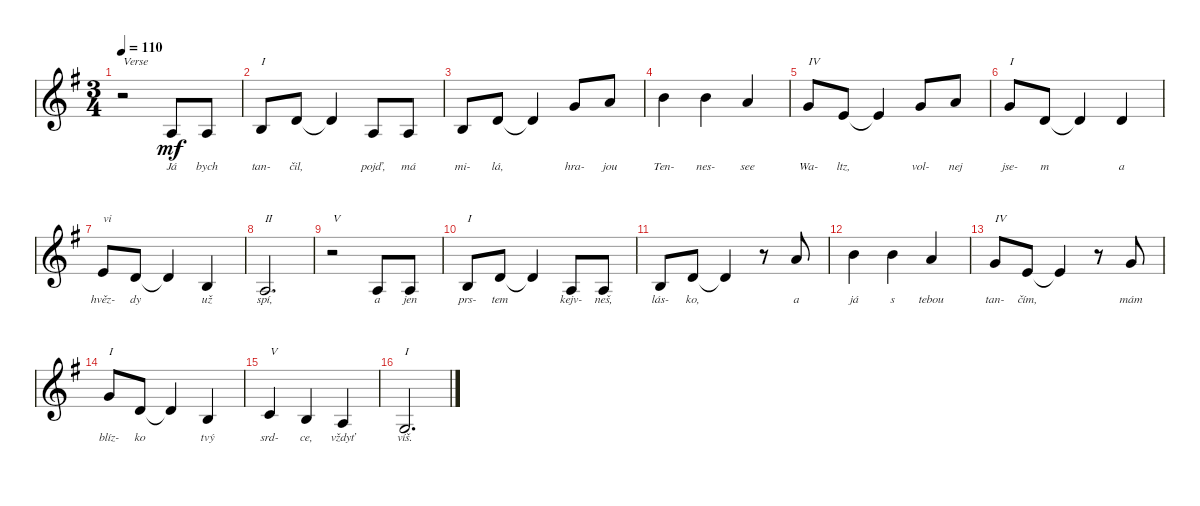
\defaultSystemsLayout 4
\bracketExtendMode groupsimilarinstruments
\singleTrackTrackNamePolicy hidden
\firstSystemTrackNameOrientation horizontal
\otherSystemsTrackNameOrientation horizontal
\track ("Lead" "S-Gt") {instrument acousticguitarsteel}
\staff {score}
\tuning (E4 B3 G3 D3 A2 E2)
\ts (3 4)
\scale
0.22305
\tempo 110
\accidentals auto
\clef g2
\ottava regular
\simile none
\ks g
r.2{txt "Verse" dy mf instrument acousticguitarsteel} 0.5.8{lyrics (0 "Já") lyrics (1 "") lyrics (2 "") lyrics (3 "") lyrics (4 "")} 0.5.8{lyrics (0 "bych") lyrics (1 "") lyrics (2 "") lyrics (3 "") lyrics (4 "")} |
\scale
0.17757 2.5.8{txt "I" lyrics (0 "tan-") lyrics (1 "") lyrics (2 "") lyrics (3 "") lyrics (4 "")} 0.4.8{lyrics (0 "čil,") lyrics (1 "") lyrics (2 "") lyrics (3 "") lyrics (4 "")} 0.4{t}.4 0.5.8{lyrics (0 "pojď,") lyrics (1 "") lyrics (2 "") lyrics (3 "") lyrics (4 "")} 0.5.8{lyrics (0 "má") lyrics (1 "") lyrics (2 "") lyrics (3 "") lyrics (4 "")} |
\scale
0.143281 2.5.8{lyrics (0 "mi-") lyrics (1 "") lyrics (2 "") lyrics (3 "") lyrics (4 "")} 0.4.8{lyrics (0 "lá,") lyrics (1 "") lyrics (2 "") lyrics (3 "") lyrics (4 "")} 0.4{t}.4 0.3.8{lyrics (0 "hra-") lyrics (1 "") lyrics (2 "") lyrics (3 "") lyrics (4 "")} 2.3.8{lyrics (0 "jou") lyrics (1 "") lyrics (2 "") lyrics (3 "") lyrics (4 "")} |
\scale
0.149203 0.2.4{lyrics (0 "Ten-") lyrics (1 "") lyrics (2 "") lyrics (3 "") lyrics (4 "")} 0.2.4{lyrics (0 "nes-") lyrics (1 "") lyrics (2 "") lyrics (3 "") lyrics (4 "")} 2.3.4{lyrics (0 "see") lyrics (1 "") lyrics (2 "") lyrics (3 "") lyrics (4 "")} |
\scale
0.166021 0.3.8{txt "IV" lyrics (0 "Wa-") lyrics (1 "") lyrics (2 "") lyrics (3 "") lyrics (4 "")} 7.5.8{lyrics (0 "ltz,") lyrics (1 "") lyrics (2 "") lyrics (3 "") lyrics (4 "")} 7.5{t}.4{lyrics (0 "") lyrics (1 "") lyrics (2 "") lyrics (3 "") lyrics (4 "")} 0.3.8{lyrics (0 "vol-") lyrics (1 "") lyrics (2 "") lyrics (3 "") lyrics (4 "")} 2.3.8{lyrics (0 "nej") lyrics (1 "") lyrics (2 "") lyrics (3 "") lyrics (4 "")} |
\scale
0.140831 0.3.8{txt "I" lyrics (0 "jse-") lyrics (1 "") lyrics (2 "") lyrics (3 "") lyrics (4 "")} 0.4.8{lyrics (0 "m") lyrics (1 "") lyrics (2 "") lyrics (3 "") lyrics (4 "")} 0.4{t}.4{lyrics (0 "") lyrics (1 "") lyrics (2 "") lyrics (3 "") lyrics (4 "")} 0.4.4{lyrics (0 "a") lyrics (1 "") lyrics (2 "") lyrics (3 "") lyrics (4 "")} |
\scale
0.19997 2.4.8{txt "vi" lyrics (0 "hvěz-") lyrics (1 "") lyrics (2 "") lyrics (3 "") lyrics (4 "")} 0.4.8{lyrics (0 "dy") lyrics (1 "") lyrics (2 "") lyrics (3 "") lyrics (4 "")} 0.4{t}.4{lyrics (0 "") lyrics (1 "") lyrics (2 "") lyrics (3 "") lyrics (4 "")} 2.5.4{lyrics (0 "už") lyrics (1 "") lyrics (2 "") lyrics (3 "") lyrics (4 "")} |
\scale
0.0543874 0.5.2{d txt "II" lyrics (0 "spí,") lyrics (1 "") lyrics (2 "") lyrics (3 "") lyrics (4 "")} |
\scale
0.122839 r.2{txt "V"} 0.5.8{lyrics (0 "a") lyrics (1 "") lyrics (2 "") lyrics (3 "") lyrics (4 "")} 0.5.8{lyrics (0 "jen") lyrics (1 "") lyrics (2 "") lyrics (3 "") lyrics (4 "")} |
\scale
0.188363 2.5.8{txt "I" lyrics (0 "prs-") lyrics (1 "") lyrics (2 "") lyrics (3 "") lyrics (4 "")} 0.4.8{lyrics (0 "tem") lyrics (1 "") lyrics (2 "") lyrics (3 "") lyrics (4 "")} 0.4{t}.4 0.5.8{lyrics (0 "kejv-") lyrics (1 "") lyrics (2 "") lyrics (3 "") lyrics (4 "")} 0.5.8{lyrics (0 "neš,") lyrics (1 "") lyrics (2 "") lyrics (3 "") lyrics (4 "")} |
\scale
0.156969 2.5.8{lyrics (0 "lás-") lyrics (1 "") lyrics (2 "") lyrics (3 "") lyrics (4 "")} 0.4.8{lyrics (0 "ko,") lyrics (1 "") lyrics (2 "") lyrics (3 "") lyrics (4 "")} 0.4{t}.4 r.8 2.3.8{lyrics (0 "a") lyrics (1 "") lyrics (2 "") lyrics (3 "") lyrics (4 "")} |
\scale
0.120433 0.2.4{lyrics (0 "já") lyrics (1 "") lyrics (2 "") lyrics (3 "") lyrics (4 "")} 0.2.4{lyrics (0 "s") lyrics (1 "") lyrics (2 "") lyrics (3 "") lyrics (4 "")} 2.3.4{lyrics (0 "tebou") lyrics (1 "") lyrics (2 "") lyrics (3 "") lyrics (4 "")} |
\scale
0.156969 0.3.8{txt "IV" lyrics (0 "tan-") lyrics (1 "") lyrics (2 "") lyrics (3 "") lyrics (4 "")} 7.5.8{lyrics (0 "čím,") lyrics (1 "") lyrics (2 "") lyrics (3 "") lyrics (4 "")} 7.5{t}.4{lyrics (0 "") lyrics (1 "") lyrics (2 "") lyrics (3 "") lyrics (4 "")} r.8 0.3.8{lyrics (0 "mám") lyrics (1 "") lyrics (2 "") lyrics (3 "") lyrics (4 "")} |
0.3.8{txt "I" lyrics (0 "blíz-") lyrics (1 "") lyrics (2 "") lyrics (3 "") lyrics (4 "")} 0.4.8{lyrics (0 "ko") lyrics (1 "") lyrics (2 "") lyrics (3 "") lyrics (4 "")} 0.4{t}.4{lyrics (0 "") lyrics (1 "") lyrics (2 "") lyrics (3 "") lyrics (4 "")} 2.5.4{lyrics (0 "tvý") lyrics (1 "") lyrics (2 "") lyrics (3 "") lyrics (4 "")} |
3.5.4{txt "V" lyrics (0 "srd-") lyrics (1 "") lyrics (2 "") lyrics (3 "") lyrics (4 "")} 2.5.4{lyrics (0 "ce,") lyrics (1 "") lyrics (2 "") lyrics (3 "") lyrics (4 "")} 0.5.4{lyrics (0 "vždyť") lyrics (1 "") lyrics (2 "") lyrics (3 "") lyrics (4 "")} |
3.6.2{d txt "I" lyrics (0 "víš.") lyrics (1 "") lyrics (2 "") lyrics (3 "") lyrics (4 "")}
